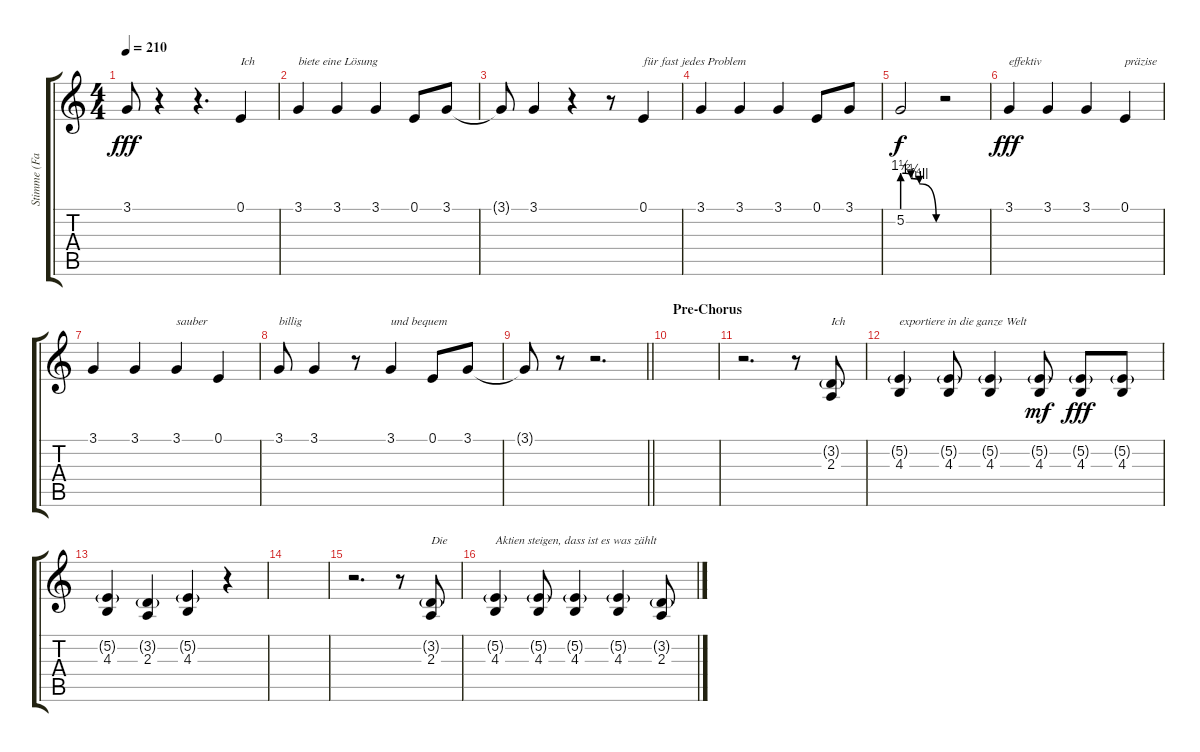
\track ("Stimme (Farin)" "Stimme (Fa") {instrument tenorsax}
\staff {score tabs}
\tuning (E4 B3 G3 D3 A2 E2) {hide}
\ts (4 4)
\tempo 210
\clef g2
\ks c
3.1{t}.8{dy fff} r.4 r.4{d} 0.1.4{txt "Ich"} |
3.1.4{txt "biete eine Lösung"} 3.1.4 3.1.4 0.1.8 3.1.8 |
3.1{t}.8 3.1.4 r.4 r.8 0.1.4{txt "für fast jedes Problem"} |
3.1.4 3.1.4 3.1.4 0.1.8 3.1.8 |
5.2{be (custom 0 6 15 5 30 4 60 0)}.2{dy f} r.2 |
3.1.4{txt "effektiv" dy fff} 3.1.4 3.1.4 0.1.4{txt "präzise"} |
3.1.4 3.1.4 3.1.4{txt "sauber"} 0.1.4 |
3.1.8{txt "billig"} 3.1.4 r.8 3.1.4{txt "und bequem"} 0.1.8 3.1.8 |
\barLineRight lightlight
3.1{t}.8 r.8 r.2{d} |
\section ("" "Pre-Chorus")
|
r.2{d} r.8 (3.2{g} 2.3).8{txt "Ich"} |
(5.2{g} 4.3).4{txt "exportiere in die ganze Welt"} (5.2{g} 4.3).8 (5.2{g} 4.3).4 (5.2{g} 4.3).8{dy mf} (5.2{g} 4.3).8{dy fff} (5.2{g} 4.3).8 |
(5.2{g} 4.3).4 (3.2{g} 2.3).4 (5.2{g} 4.3).4 r.4 |
|
r.2{d} r.8 (3.2{g} 2.3).8{txt "Die"} |
(5.2{g} 4.3).4{txt "Aktien steigen, dass ist es was zählt"} (5.2{g} 4.3).8 (5.2{g} 4.3).4 (5.2{g} 4.3).4 (3.2{g} 2.3).8
